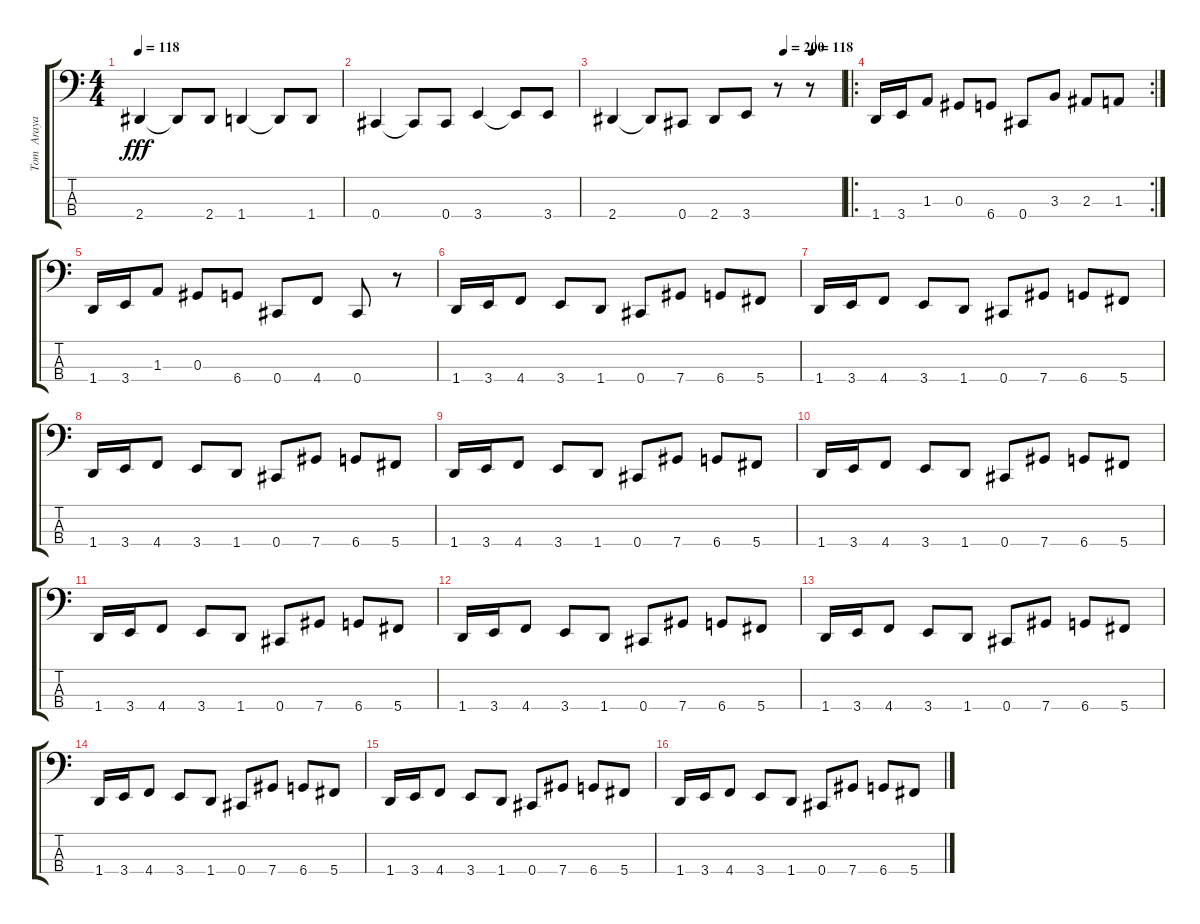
\track ("Tom  Araya" "Tom  Araya") {instrument electricbassfinger}
\staff {score tabs}
\tuning (Gb2 Db2 Ab1 Db1) {hide}
\ts (4 4)
\tempo 118
\clef f4
\ks c
2.4.4{dy fff} 2.4{t}.8 2.4.8 1.4.4 1.4{t}.8 1.4.8 |
0.4.4 0.4{t}.8 0.4.8 3.4.4 3.4{t}.8 3.4.8 |
\tempo (200 0.75)
\tempo (118 0.875)
2.4.4 2.4{t}.8 0.4.8 2.4.8 3.4.8 r.8 r.8 |
\ro
\rc 2
1.4.16 3.4.16 1.3.8 0.3.8 6.4.8 0.4.8 3.3.8 2.3.8 1.3.8 |
1.4.16 3.4.16 1.3.8 0.3.8 6.4.8 0.4.8 4.4.8 0.4.8 r.8 |
1.4.16 3.4.16 4.4.8 3.4.8 1.4.8 0.4.8 7.4.8 6.4.8 5.4.8 |
1.4.16 3.4.16 4.4.8 3.4.8 1.4.8 0.4.8 7.4.8 6.4.8 5.4.8 |
1.4.16 3.4.16 4.4.8 3.4.8 1.4.8 0.4.8 7.4.8 6.4.8 5.4.8 |
1.4.16 3.4.16 4.4.8 3.4.8 1.4.8 0.4.8 7.4.8 6.4.8 5.4.8 |
1.4.16 3.4.16 4.4.8 3.4.8 1.4.8 0.4.8 7.4.8 6.4.8 5.4.8 |
1.4.16 3.4.16 4.4.8 3.4.8 1.4.8 0.4.8 7.4.8 6.4.8 5.4.8 |
1.4.16 3.4.16 4.4.8 3.4.8 1.4.8 0.4.8 7.4.8 6.4.8 5.4.8 |
1.4.16 3.4.16 4.4.8 3.4.8 1.4.8 0.4.8 7.4.8 6.4.8 5.4.8 |
1.4.16 3.4.16 4.4.8 3.4.8 1.4.8 0.4.8 7.4.8 6.4.8 5.4.8 |
1.4.16 3.4.16 4.4.8 3.4.8 1.4.8 0.4.8 7.4.8 6.4.8 5.4.8 |
1.4.16 3.4.16 4.4.8 3.4.8 1.4.8 0.4.8 7.4.8 6.4.8 5.4.8
